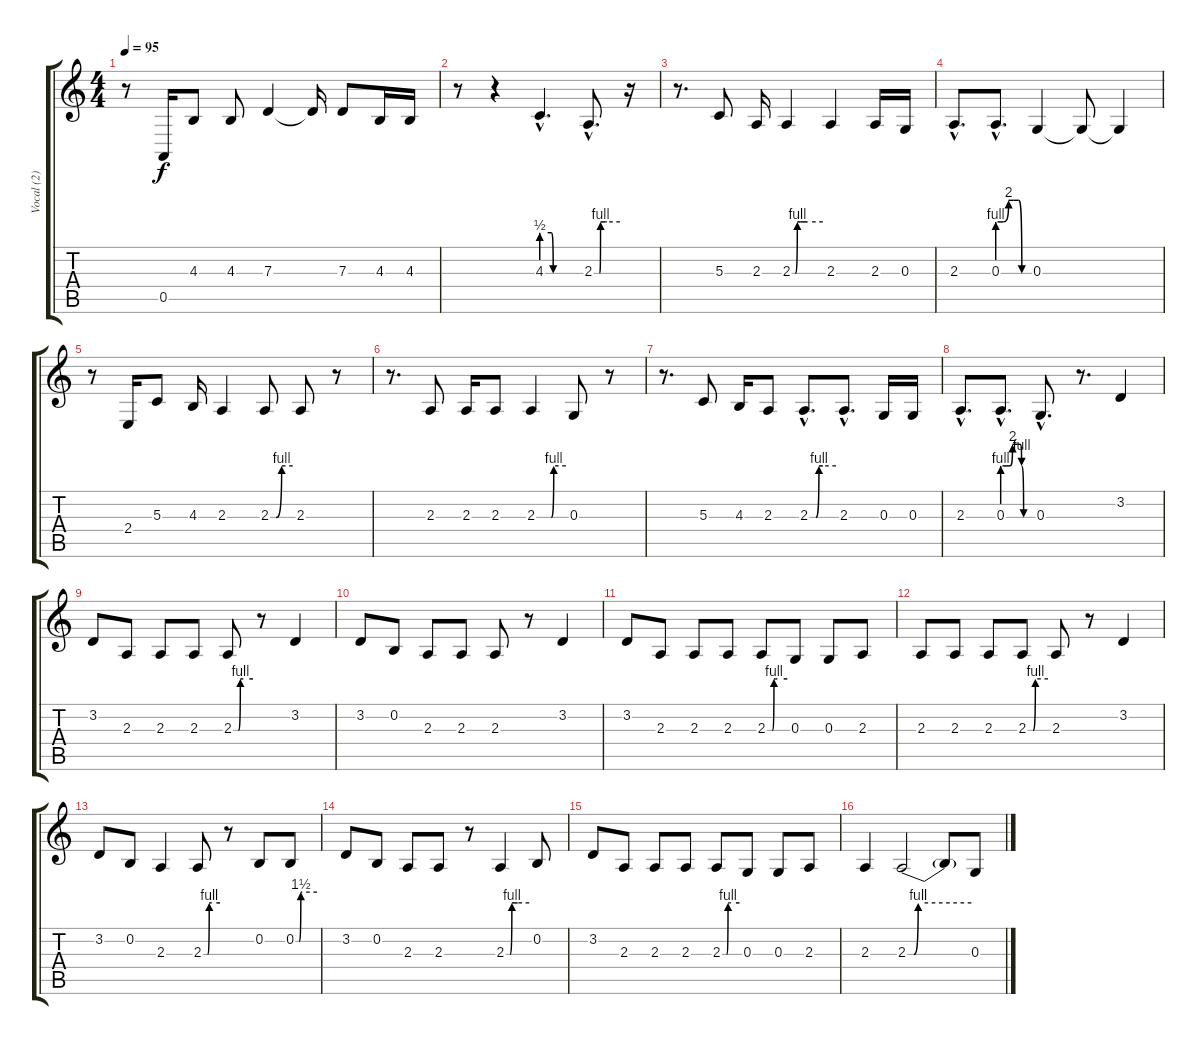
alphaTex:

\track ("Vocal (2)" "Vocal (2)") {instrument violin}
\staff {score tabs}
\tuning (E4 B3 G3 D3 A2 E2) {hide}
\ts (4 4)
\tempo 95
\clef g2
\ks c
r.8{dy f} 0.5.16{volume 16} 4.3.8 4.3.8 7.3.4 7.3{t}.16 7.3.8 4.3.16 4.3.16 |
r.8 r.4 4.3{be (custom 0 2 15 2 18 0 30 0 32 0 60 0) hac}.4{d} 2.3{be (custom 0 0 11 0 13 0 15 4 26 4 28 4 30 4 60 4) hac}.8{d} r.16 |
r.8{d} 5.3.8 2.3.16 2.3{be (custom 0 0 6 0 10 4 16 4 21 4 30 4 60 4)}.4 2.3.4 2.3.16 0.3.16 |
2.3{hac}.8{d} 0.3{be (custom 0 4 11 4 21 8 30 8 35 8 40 8 46 0 60 0) hac}.8{d} 0.3.4{volume 6} 0.3{t}.8 0.3{t}.4 |
r.8 2.4.16{volume 16} 5.3.8 4.3.16 2.3.4 2.3{be (custom 0 0 15 0 30 4 60 4)}.8 2.3.8 r.8 |
r.8{d} 2.3.8 2.3.16 2.3.8 2.3{be (custom 0 0 14 0 21 0 30 0 35 4 60 4)}.4 0.3.8 r.8 |
r.8{d} 5.3.8 4.3.16 2.3.8 2.3{be (custom 0 0 14 0 21 4 30 4 60 4) hac}.8{d} 2.3{hac}.8{d} 0.3.16 0.3.16 |
2.3{hac}.8{d} 0.3{be (custom 0 4 9 4 15 4 20 8 30 8 35 8 38 4 42 0 45 0 49 0 60 0) hac}.8{d} 0.3{hac}.8{d} r.8{d} 3.2.4 |
3.2.8 2.3.8 2.3.8 2.3.8 2.3{be (custom 0 0 6 0 11 0 13 0 15 0 21 4 30 4 60 4)}.8 r.8 3.2.4 |
3.2.8 0.2.8 2.3.8 2.3.8 2.3.8 r.8 3.2.4 |
3.2.8 2.3.8 2.3.8 2.3.8 2.3{be (custom 0 0 15 0 20 4 24 4 30 4 60 4)}.8 0.3.8 0.3.8 2.3.8 |
2.3.8 2.3.8 2.3.8 2.3{be (custom 0 0 15 0 22 4 60 4)}.8 2.3.8 r.8 3.2.4 |
3.2.8 0.2.8 2.3.4 2.3{be (custom 0 0 6 0 11 0 13 0 15 0 21 4 30 4 60 4)}.8 r.8 0.2.8 0.2{be (custom 0 0 9 0 14 6 18 6 60 6)}.8 |
3.2.8 0.2.8 2.3.8 2.3.8 r.8 2.3{be (custom 0 0 10 0 15 4 30 4 60 4)}.4 0.2.8 |
3.2.8 2.3.8 2.3.8 2.3.8 2.3{be (custom 0 0 15 0 20 4 24 4 30 4 60 4)}.8 0.3.8 0.3.8 2.3.8 |
2.3.4 2.3{be (custom 0 0 6 0 10 4 60 4)}.2 2.3{t}.8 0.3.8{volume 0}
